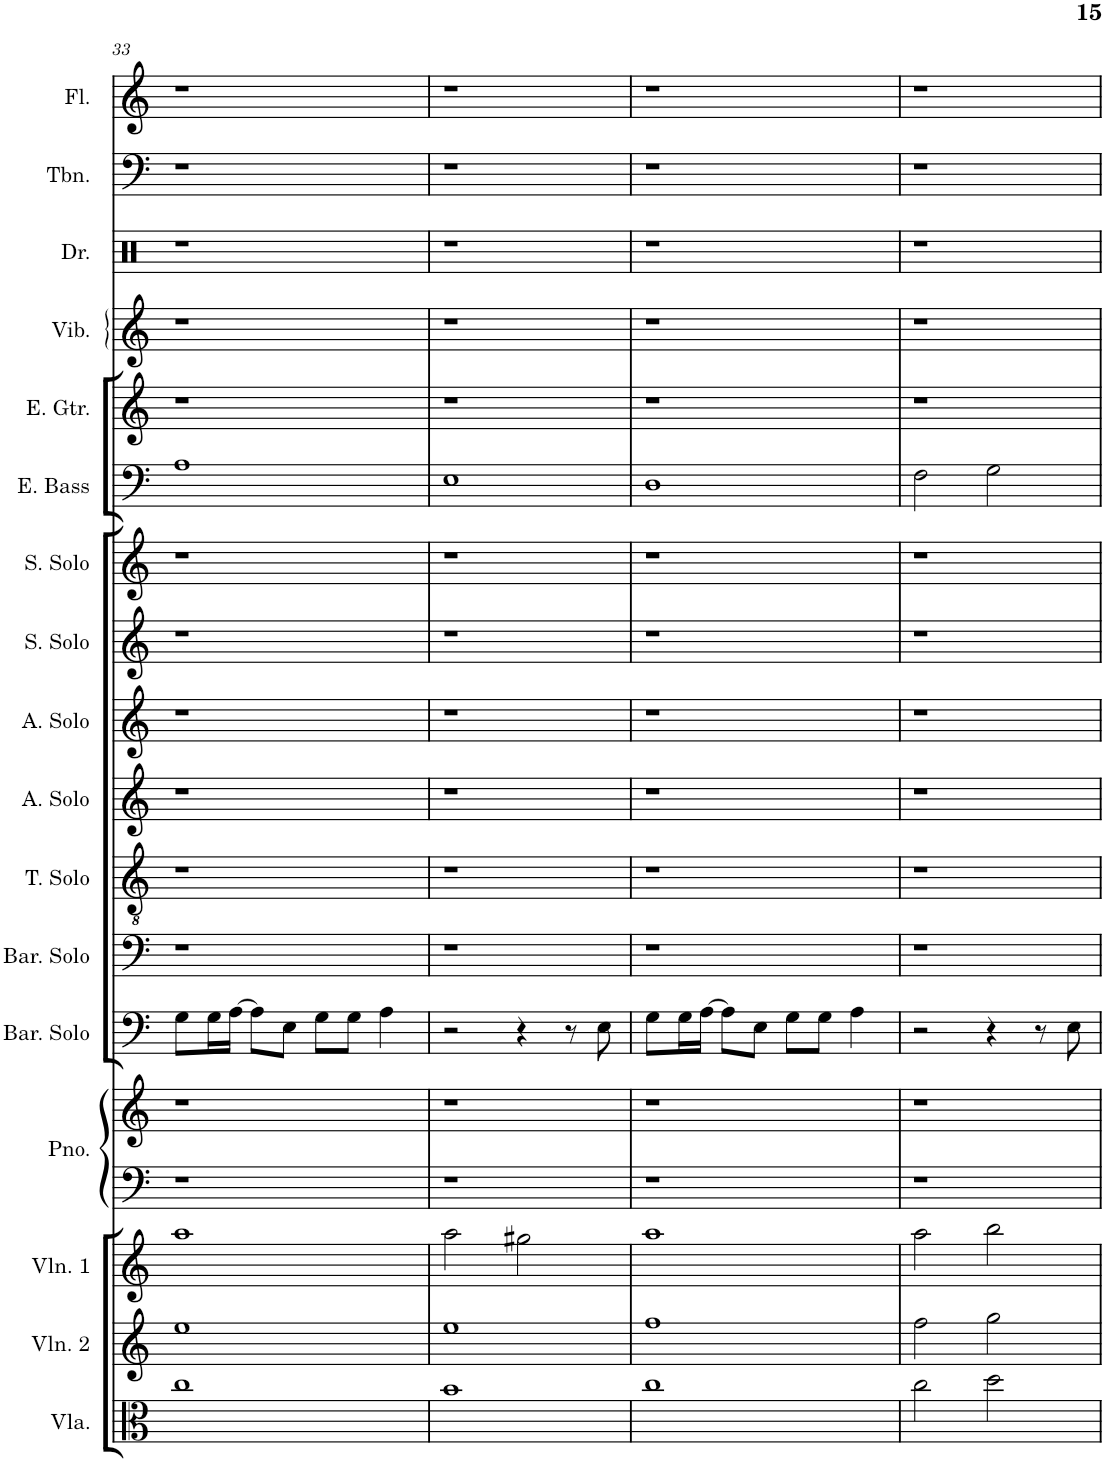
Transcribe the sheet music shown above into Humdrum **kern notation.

**kern	**kern	**kern	**kern	**kern	**kern	**kern	**kern	**kern	**kern	**kern	**kern	**kern	**kern	**kern	**kern	**kern	**kern
*part17	*part16	*part15	*part14	*part14	*part13	*part12	*part11	*part10	*part9	*part8	*part7	*part6	*part5	*part4	*part3	*part2	*part1
*staff18	*staff17	*staff16	*staff15	*staff14	*staff13	*staff12	*staff11	*staff10	*staff9	*staff8	*staff7	*staff6	*staff5	*staff4	*staff3	*staff2	*staff1
*I"Viola	*I"Violin 2	*I"Violin 1	*I"Piano	*	*I"Baritone Solo	*I"Baritone Solo	*I"Tenor Solo	*I"Alto Solo	*I"Alto Solo	*I"Soprano Solo	*I"Soprano Solo	*I"Electric Bass	*I"Electric Guitar	*I"Vibraphone	*I"Drum Set	*I"Trombone	*I"Flute
*I'Vla.	*I'Vln. 2	*I'Vln. 1	*I'Pno.	*	*I'Bar. Solo	*I'Bar. Solo	*I'T. Solo	*I'A. Solo	*I'A. Solo	*I'S. Solo	*I'S. Solo	*I'E. Bass	*I'E. Gtr.	*I'Vib.	*I'Dr.	*I'Tbn.	*I'Fl.
!!LO:PB:g=z
*clefC3	*clefG2	*clefG2	*clefF4	*clefG2	*clefF4	*clefF4	*clefGv2	*clefG2	*clefG2	*clefG2	*clefG2	*clefF4	*clefG2	*clefG2	*clefX	*clefF4	*clefG2
*	*	*	*	*	*	*	*Trd7c12	*	*	*	*	*Trd7c12	*Trd7c12	*	*	*	*Trd-7c-12
*k[]	*k[]	*k[]	*k[]	*k[]	*k[]	*k[]	*k[]	*k[]	*k[]	*k[]	*k[]	*k[]	*k[]	*k[]	*k[]	*k[]	*k[]
*M4/4	*M4/4	*M4/4	*M4/4	*M4/4	*M4/4	*M4/4	*M4/4	*M4/4	*M4/4	*M4/4	*M4/4	*M4/4	*M4/4	*M4/4	*M4/4	*M4/4	*M4/4
=33	=33	=33	=33	=33	=33	=33	=33	=33	=33	=33	=33	=33	=33	=33	=33	=33	=33
1cc	1ee	1aa	1r	1r	8G\L	1r	1r	1r	1r	1r	1r	1A	1r	1r	1r	1r	1r
.	.	.	.	.	16G\L	.	.	.	.	.	.	.	.	.	.	.	.
.	.	.	.	.	[16A\JJ	.	.	.	.	.	.	.	.	.	.	.	.
.	.	.	.	.	8A\L]	.	.	.	.	.	.	.	.	.	.	.	.
.	.	.	.	.	8E\J	.	.	.	.	.	.	.	.	.	.	.	.
.	.	.	.	.	8G\L	.	.	.	.	.	.	.	.	.	.	.	.
.	.	.	.	.	8G\J	.	.	.	.	.	.	.	.	.	.	.	.
.	.	.	.	.	4A\	.	.	.	.	.	.	.	.	.	.	.	.
=34	=34	=34	=34	=34	=34	=34	=34	=34	=34	=34	=34	=34	=34	=34	=34	=34	=34
1b	1ee	2aa\	1r	1r	2r	1r	1r	1r	1r	1r	1r	1E	1r	1r	1r	1r	1r
.	.	2gg#X\	.	.	4r	.	.	.	.	.	.	.	.	.	.	.	.
.	.	.	.	.	8r	.	.	.	.	.	.	.	.	.	.	.	.
.	.	.	.	.	8E\	.	.	.	.	.	.	.	.	.	.	.	.
=35	=35	=35	=35	=35	=35	=35	=35	=35	=35	=35	=35	=35	=35	=35	=35	=35	=35
1cc	1ff	1aa	1r	1r	8G\L	1r	1r	1r	1r	1r	1r	1D	1r	1r	1r	1r	1r
.	.	.	.	.	16G\L	.	.	.	.	.	.	.	.	.	.	.	.
.	.	.	.	.	[16A\JJ	.	.	.	.	.	.	.	.	.	.	.	.
.	.	.	.	.	8A\L]	.	.	.	.	.	.	.	.	.	.	.	.
.	.	.	.	.	8E\J	.	.	.	.	.	.	.	.	.	.	.	.
.	.	.	.	.	8G\L	.	.	.	.	.	.	.	.	.	.	.	.
.	.	.	.	.	8G\J	.	.	.	.	.	.	.	.	.	.	.	.
.	.	.	.	.	4A\	.	.	.	.	.	.	.	.	.	.	.	.
=36	=36	=36	=36	=36	=36	=36	=36	=36	=36	=36	=36	=36	=36	=36	=36	=36	=36
2cc\	2ff\	2aa\	1r	1r	2r	1r	1r	1r	1r	1r	1r	2F\	1r	1r	1r	1r	1r
2dd\	2gg\	2bb\	.	.	4r	.	.	.	.	.	.	2G\	.	.	.	.	.
.	.	.	.	.	8r	.	.	.	.	.	.	.	.	.	.	.	.
.	.	.	.	.	8E\	.	.	.	.	.	.	.	.	.	.	.	.
=	=	=	=	=	=	=	=	=	=	=	=	=	=	=	=	=	=
*-	*-	*-	*-	*-	*-	*-	*-	*-	*-	*-	*-	*-	*-	*-	*-	*-	*-
